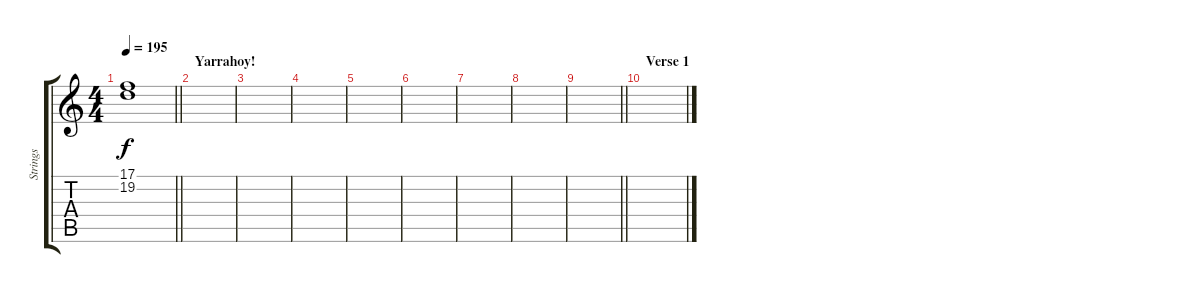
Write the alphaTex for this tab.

\track ("Strings" "Strings") {instrument stringensemble1}
\staff {score tabs}
\tuning (C4 G3 Eb3 Bb2 F2 C2) {hide}
\ts (4 4)
\tempo 195
\clef g2
\barLineRight lightlight
\ks c
(17.1 19.2).1{dy f} |
\section ("" "Yarrahoy!")
|
|
|
|
|
|
|
\barLineRight lightlight
|
\section ("" "Verse 1")
